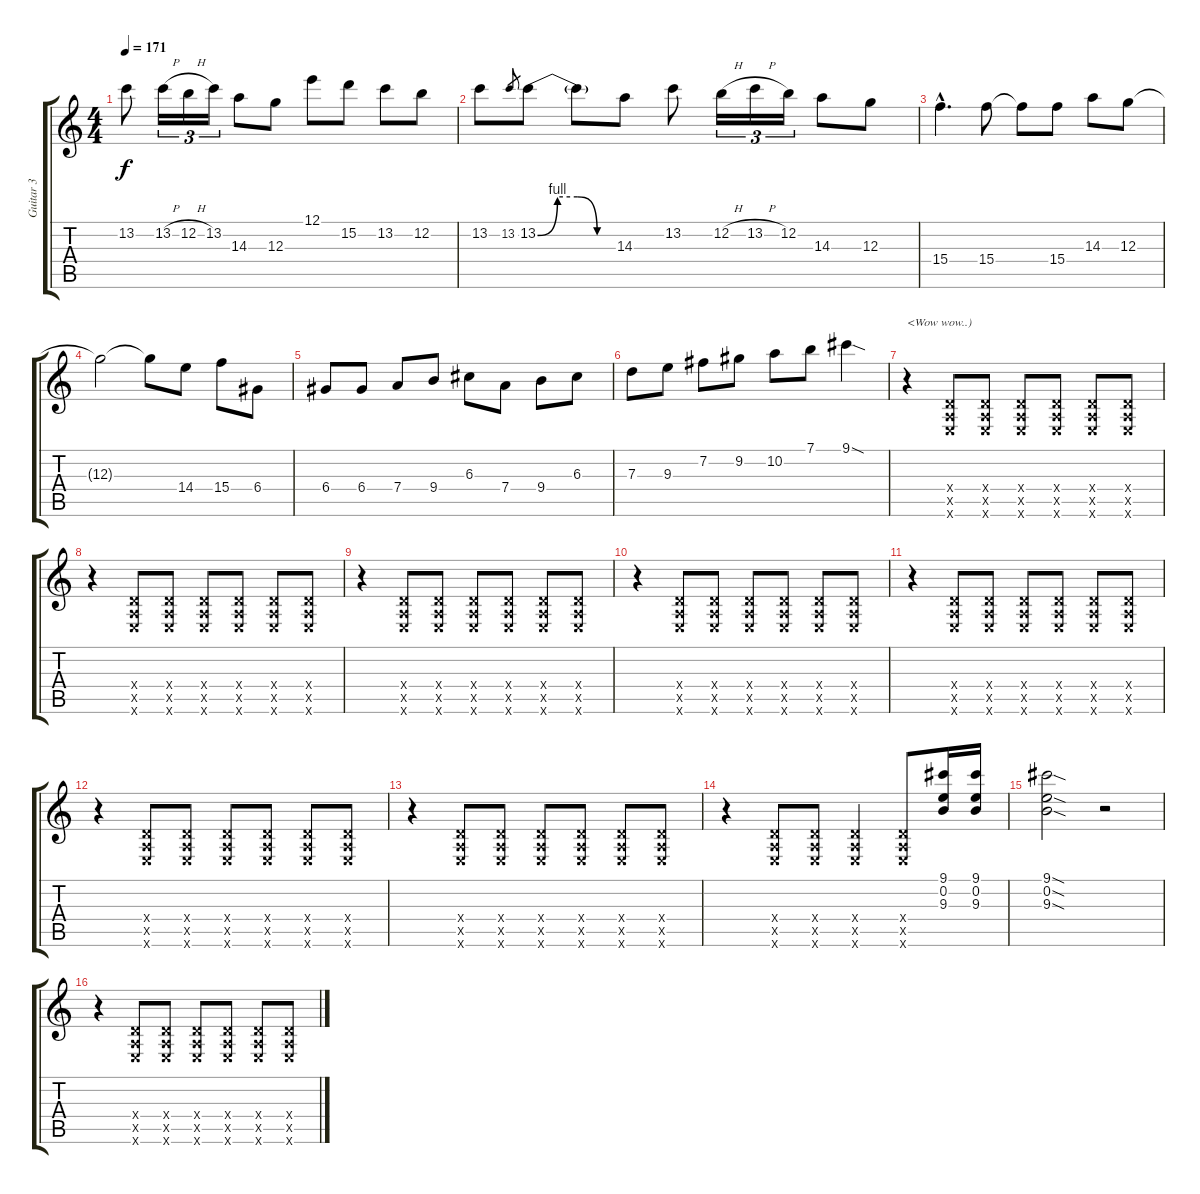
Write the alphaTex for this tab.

\track ("Guitar 3" "Guitar 3") {instrument distortionguitar}
\staff {score tabs}
\tuning (E4 B3 G3 D3 A2 E2) {hide}
\ts (4 4)
\tempo 171
\clef g2
\ks c
13.2.8{dy f} 13.2{h}.16{tu (3 2)} 12.2{h}.16{tu (3 2)} 13.2.16{tu (3 2)} 14.3.8 12.3.8 12.1.8 15.2.8 13.2.8 12.2.8 |
13.2.8 13.2.8{gr} 13.2{be (custom 0 0 15 4 30 4 45 0 60 0)}.8 13.2{t}.8 14.3.8 13.2.8 12.2{h}.16{tu (3 2)} 13.2{h}.16{tu (3 2)} 12.2.16{tu (3 2)} 14.3.8 12.3.8 |
15.4{hac}.4{d} 15.4.8 15.4{t}.8 15.4.8 14.3.8 12.3.8 |
12.3{t}.2 12.3{t}.8 14.4.8 15.4.8 6.4.8 |
6.4.8 6.4.8 7.4.8 9.4.8 6.3.8 7.4.8 9.4.8 6.3.8 |
7.3.8 9.3.8 7.2.8 9.2.8 10.2.8 7.1.8 9.1{sod}.4 |
r.4{txt "<Wow wow..)"} (0.4{x} 0.5{x} 0.6{x}).8 (0.4{x} 0.5{x} 0.6{x}).8 (0.4{x} 0.5{x} 0.6{x}).8 (0.4{x} 0.5{x} 0.6{x}).8 (0.4{x} 0.5{x} 0.6{x}).8 (0.4{x} 0.5{x} 0.6{x}).8 |
r.4 (0.4{x} 0.5{x} 0.6{x}).8 (0.4{x} 0.5{x} 0.6{x}).8 (0.4{x} 0.5{x} 0.6{x}).8 (0.4{x} 0.5{x} 0.6{x}).8 (0.4{x} 0.5{x} 0.6{x}).8 (0.4{x} 0.5{x} 0.6{x}).8 |
r.4 (0.4{x} 0.5{x} 0.6{x}).8 (0.4{x} 0.5{x} 0.6{x}).8 (0.4{x} 0.5{x} 0.6{x}).8 (0.4{x} 0.5{x} 0.6{x}).8 (0.4{x} 0.5{x} 0.6{x}).8 (0.4{x} 0.5{x} 0.6{x}).8 |
r.4 (0.4{x} 0.5{x} 0.6{x}).8 (0.4{x} 0.5{x} 0.6{x}).8 (0.4{x} 0.5{x} 0.6{x}).8 (0.4{x} 0.5{x} 0.6{x}).8 (0.4{x} 0.5{x} 0.6{x}).8 (0.4{x} 0.5{x} 0.6{x}).8 |
r.4 (0.4{x} 0.5{x} 0.6{x}).8 (0.4{x} 0.5{x} 0.6{x}).8 (0.4{x} 0.5{x} 0.6{x}).8 (0.4{x} 0.5{x} 0.6{x}).8 (0.4{x} 0.5{x} 0.6{x}).8 (0.4{x} 0.5{x} 0.6{x}).8 |
r.4 (0.4{x} 0.5{x} 0.6{x}).8 (0.4{x} 0.5{x} 0.6{x}).8 (0.4{x} 0.5{x} 0.6{x}).8 (0.4{x} 0.5{x} 0.6{x}).8 (0.4{x} 0.5{x} 0.6{x}).8 (0.4{x} 0.5{x} 0.6{x}).8 |
r.4 (0.4{x} 0.5{x} 0.6{x}).8 (0.4{x} 0.5{x} 0.6{x}).8 (0.4{x} 0.5{x} 0.6{x}).8 (0.4{x} 0.5{x} 0.6{x}).8 (0.4{x} 0.5{x} 0.6{x}).8 (0.4{x} 0.5{x} 0.6{x}).8 |
r.4 (0.4{x} 0.5{x} 0.6{x}).8 (0.4{x} 0.5{x} 0.6{x}).8 (0.4{x} 0.5{x} 0.6{x}).4 (0.4{x} 0.5{x} 0.6{x}).8 (9.1 0.2 9.3).16 (9.1 0.2 9.3).16 |
(9.1{sod} 0.2{sod} 9.3{sod}).2 r.2 |
r.4 (0.4{x} 0.5{x} 0.6{x}).8 (0.4{x} 0.5{x} 0.6{x}).8 (0.4{x} 0.5{x} 0.6{x}).8 (0.4{x} 0.5{x} 0.6{x}).8 (0.4{x} 0.5{x} 0.6{x}).8 (0.4{x} 0.5{x} 0.6{x}).8
